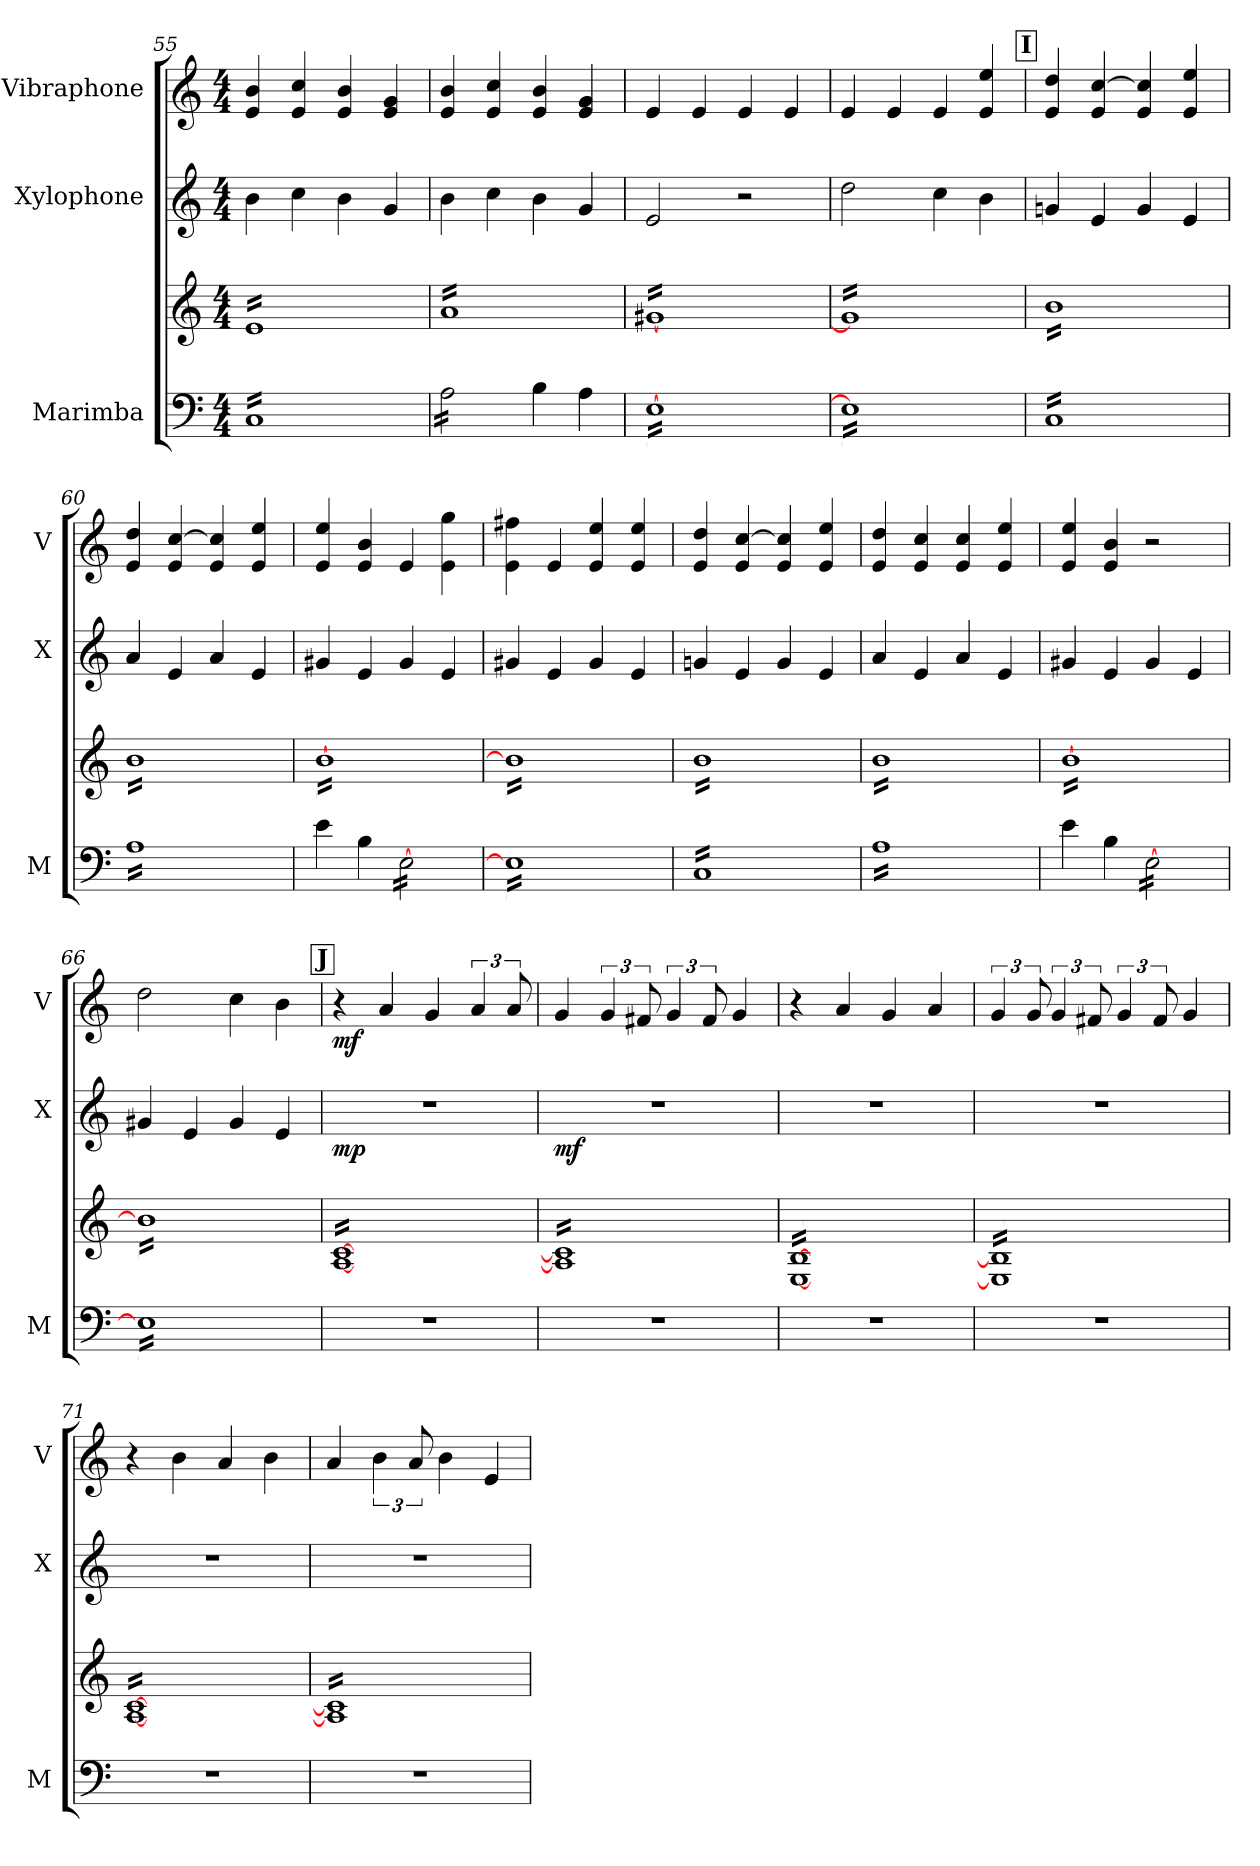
**kern	**kern	**dynam	**kern	**dynam	**kern	**dynam
*part3	*part3	*part3	*part2	*part2	*part1	*part1
*staff4	*staff3	*staff3/4	*staff2	*staff2	*staff1	*staff1
*I"Marimba	*	*	*I"Xylophone	*	*I"Vibraphone	*
*I'M	*	*	*I'X	*	*I'V	*
*clefF4	*clefG2	*	*clefG2	*	*clefG2	*
*	*	*	*ITrd-7c-12	*	*	*
*k[]	*k[]	*	*k[]	*	*k[]	*
*M4/4	*M4/4	*	*M4/4	*	*M4/4	*
=55	=55	=55	=55	=55	=55	=55
*tremolo	*	*	*	*	*	*
*	*tremolo	*	*	*	*	*
16CLL	16eLL	.	4bb\	.	4e/ 4b/	.
16C	16e	.	.	.	.	.
16C	16e	.	.	.	.	.
16C	16e	.	.	.	.	.
16C	16e	.	4ccc\	.	4e/ 4cc/	.
16C	16e	.	.	.	.	.
16C	16e	.	.	.	.	.
16C	16e	.	.	.	.	.
16C	16e	.	4bb\	.	4e/ 4b/	.
16C	16e	.	.	.	.	.
16C	16e	.	.	.	.	.
16C	16e	.	.	.	.	.
16C	16e	.	4gg/	.	4e/ 4g/	.
16C	16e	.	.	.	.	.
16C	16e	.	.	.	.	.
16CJJ	16eJJ	.	.	.	.	.
=56	=56	=56	=56	=56	=56	=56
16A\LL	16aLL	.	4bb\	.	4e/ 4b/	.
16A\	16a	.	.	.	.	.
16A\	16a	.	.	.	.	.
16A\	16a	.	.	.	.	.
16A\	16a	.	4ccc\	.	4e/ 4cc/	.
16A\	16a	.	.	.	.	.
16A\	16a	.	.	.	.	.
16A\JJ	16a	.	.	.	.	.
*Xtremolo	*	*	*	*	*	*
4B\	16a	.	4bb\	.	4e/ 4b/	.
.	16a	.	.	.	.	.
.	16a	.	.	.	.	.
.	16a	.	.	.	.	.
4A\	16a	.	4gg/	.	4e/ 4g/	.
.	16a	.	.	.	.	.
.	16a	.	.	.	.	.
.	16aJJ	.	.	.	.	.
=57	=57	=57	=57	=57	=57	=57
*tremolo	*	*	*	*	*	*
[16ELL	[16g#XLL	.	2ee/	.	4e/	.
16E	16g#X	.	.	.	.	.
16E	16g#X	.	.	.	.	.
16E	16g#X	.	.	.	.	.
16E	16g#X	.	.	.	4e/	.
16E	16g#X	.	.	.	.	.
16E	16g#X	.	.	.	.	.
16E	16g#X	.	.	.	.	.
16E	16g#X	.	2r	.	4e/	.
16E	16g#X	.	.	.	.	.
16E	16g#X	.	.	.	.	.
16E	16g#X	.	.	.	.	.
16E	16g#X	.	.	.	4e/	.
16E	16g#X	.	.	.	.	.
16E	16g#X	.	.	.	.	.
16EJJ	16g#XJJ	.	.	.	.	.
=58	=58	=58	=58	=58	=58	=58
16E]LL	16g#]LL	.	2ddd\	.	4e/	.
16E	16g#	.	.	.	.	.
16E	16g#	.	.	.	.	.
16E	16g#	.	.	.	.	.
16E	16g#	.	.	.	4e/	.
16E	16g#	.	.	.	.	.
16E	16g#	.	.	.	.	.
16E	16g#	.	.	.	.	.
16E	16g#	.	4ccc\	.	4e/	.
16E	16g#	.	.	.	.	.
16E	16g#	.	.	.	.	.
16E	16g#	.	.	.	.	.
16E	16g#	.	4bb\	.	4e/ 4ee/	.
16E	16g#	.	.	.	.	.
16E	16g#	.	.	.	.	.
16EJJ	16g#JJ	.	.	.	.	.
!!LO:PB:g=z
!!LO:REH:place=s1:a:B:fs=14:t=I
=59	=59	=59	=59	=59	=59	=59
16CLL	16bLL	.	4ggn/	.	4e/ 4dd/	.
16C	16b	.	.	.	.	.
16C	16b	.	.	.	.	.
16C	16b	.	.	.	.	.
16C	16b	.	4ee/	.	4e/ [4cc/	.
16C	16b	.	.	.	.	.
16C	16b	.	.	.	.	.
16C	16b	.	.	.	.	.
16C	16b	.	4gg/	.	4e/ 4cc/]	.
16C	16b	.	.	.	.	.
16C	16b	.	.	.	.	.
16C	16b	.	.	.	.	.
16C	16b	.	4ee/	.	4e/ 4ee/	.
16C	16b	.	.	.	.	.
16C	16b	.	.	.	.	.
16CJJ	16bJJ	.	.	.	.	.
=60	=60	=60	=60	=60	=60	=60
16ALL	16bLL	.	4aa/	.	4e/ 4dd/	.
16A	16b	.	.	.	.	.
16A	16b	.	.	.	.	.
16A	16b	.	.	.	.	.
16A	16b	.	4ee/	.	4e/ [4cc/	.
16A	16b	.	.	.	.	.
16A	16b	.	.	.	.	.
16A	16b	.	.	.	.	.
16A	16b	.	4aa/	.	4e/ 4cc/]	.
16A	16b	.	.	.	.	.
16A	16b	.	.	.	.	.
16A	16b	.	.	.	.	.
16A	16b	.	4ee/	.	4e/ 4ee/	.
16A	16b	.	.	.	.	.
16A	16b	.	.	.	.	.
16AJJ	16bJJ	.	.	.	.	.
*Xtremolo	*	*	*	*	*	*
=61	=61	=61	=61	=61	=61	=61
4e\	[16bLL	.	4gg#X/	.	4e/ 4ee/	.
.	16b	.	.	.	.	.
.	16b	.	.	.	.	.
.	16b	.	.	.	.	.
4B\	16b	.	4ee/	.	4e/ 4b/	.
.	16b	.	.	.	.	.
.	16b	.	.	.	.	.
.	16b	.	.	.	.	.
*tremolo	*	*	*	*	*	*
[16E\LL	16b	.	4gg#/	.	4e/	.
16E\	16b	.	.	.	.	.
16E\	16b	.	.	.	.	.
16E\	16b	.	.	.	.	.
16E\	16b	.	4ee/	.	4e\ 4gg\	.
16E\	16b	.	.	.	.	.
16E\	16b	.	.	.	.	.
16E\JJ	16bJJ	.	.	.	.	.
=62	=62	=62	=62	=62	=62	=62
16E]LL	16b]LL	.	4gg#X/	.	4e\ 4ff#X\	.
16E	16b	.	.	.	.	.
16E	16b	.	.	.	.	.
16E	16b	.	.	.	.	.
16E	16b	.	4ee/	.	4e/	.
16E	16b	.	.	.	.	.
16E	16b	.	.	.	.	.
16E	16b	.	.	.	.	.
16E	16b	.	4gg#/	.	4e/ 4ee/	.
16E	16b	.	.	.	.	.
16E	16b	.	.	.	.	.
16E	16b	.	.	.	.	.
16E	16b	.	4ee/	.	4e/ 4ee/	.
16E	16b	.	.	.	.	.
16E	16b	.	.	.	.	.
16EJJ	16bJJ	.	.	.	.	.
=63	=63	=63	=63	=63	=63	=63
16CLL	16bLL	.	4ggn/	.	4e/ 4dd/	.
16C	16b	.	.	.	.	.
16C	16b	.	.	.	.	.
16C	16b	.	.	.	.	.
16C	16b	.	4ee/	.	4e/ [4cc/	.
16C	16b	.	.	.	.	.
16C	16b	.	.	.	.	.
16C	16b	.	.	.	.	.
16C	16b	.	4gg/	.	4e/ 4cc/]	.
16C	16b	.	.	.	.	.
16C	16b	.	.	.	.	.
16C	16b	.	.	.	.	.
16C	16b	.	4ee/	.	4e/ 4ee/	.
16C	16b	.	.	.	.	.
16C	16b	.	.	.	.	.
16CJJ	16bJJ	.	.	.	.	.
=64	=64	=64	=64	=64	=64	=64
16ALL	16bLL	.	4aa/	.	4e/ 4dd/	.
16A	16b	.	.	.	.	.
16A	16b	.	.	.	.	.
16A	16b	.	.	.	.	.
16A	16b	.	4ee/	.	4e/ 4cc/	.
16A	16b	.	.	.	.	.
16A	16b	.	.	.	.	.
16A	16b	.	.	.	.	.
16A	16b	.	4aa/	.	4e/ 4cc/	.
16A	16b	.	.	.	.	.
16A	16b	.	.	.	.	.
16A	16b	.	.	.	.	.
16A	16b	.	4ee/	.	4e/ 4ee/	.
16A	16b	.	.	.	.	.
16A	16b	.	.	.	.	.
16AJJ	16bJJ	.	.	.	.	.
*Xtremolo	*	*	*	*	*	*
=65	=65	=65	=65	=65	=65	=65
4e\	[16bLL	.	4gg#X/	.	4e/ 4ee/	.
.	16b	.	.	.	.	.
.	16b	.	.	.	.	.
.	16b	.	.	.	.	.
4B\	16b	.	4ee/	.	4e/ 4b/	.
.	16b	.	.	.	.	.
.	16b	.	.	.	.	.
.	16b	.	.	.	.	.
*tremolo	*	*	*	*	*	*
[16E\LL	16b	.	4gg#/	.	2r	.
16E\	16b	.	.	.	.	.
16E\	16b	.	.	.	.	.
16E\	16b	.	.	.	.	.
16E\	16b	.	4ee/	.	.	.
16E\	16b	.	.	.	.	.
16E\	16b	.	.	.	.	.
16E\JJ	16bJJ	.	.	.	.	.
=66	=66	=66	=66	=66	=66	=66
16E]LL	16b]LL	.	4gg#X/	.	2dd\	.
16E	16b	.	.	.	.	.
16E	16b	.	.	.	.	.
16E	16b	.	.	.	.	.
16E	16b	.	4ee/	.	.	.
16E	16b	.	.	.	.	.
16E	16b	.	.	.	.	.
16E	16b	.	.	.	.	.
16E	16b	.	4gg#/	.	4cc\	.
16E	16b	.	.	.	.	.
16E	16b	.	.	.	.	.
16E	16b	.	.	.	.	.
16E	16b	.	4ee/	.	4b\	.
16E	16b	.	.	.	.	.
16E	16b	.	.	.	.	.
16EJJ	16bJJ	.	.	.	.	.
*Xtremolo	*	*	*	*	*	*
!!LO:LB:g=z
!!LO:REH:place=s1:a:B:fs=14:t=J
=67	=67	=67	=67	=67	=67	=67
!	!	!LO:DY:b=2	!	!	!	!
!	!	!LO:DY:n=1:b	!	!LO:DY:b	!	!LO:DY:b
1r	[16A [16cLL	mp mp	1r	mp	4r	mf
.	16A 16c	.	.	.	.	.
.	16A 16c	.	.	.	.	.
.	16A 16c	.	.	.	.	.
.	16A 16c	.	.	.	4a/	.
.	16A 16c	.	.	.	.	.
.	16A 16c	.	.	.	.	.
.	16A 16c	.	.	.	.	.
.	16A 16c	.	.	.	4g/	.
.	16A 16c	.	.	.	.	.
.	16A 16c	.	.	.	.	.
.	16A 16c	.	.	.	.	.
.	16A 16c	.	.	.	6a/	.
.	16A 16c	.	.	.	.	.
.	16A 16c	.	.	.	.	.
.	.	.	.	.	12a/	.
.	16A 16cJJ	.	.	.	.	.
=68	=68	=68	=68	=68	=68	=68
!	!	!	!	!LO:DY:b	!	!
1r	16A] 16c]LL	.	1r	mf	4g/	.
.	16A 16c	.	.	.	.	.
.	16A 16c	.	.	.	.	.
.	16A 16c	.	.	.	.	.
.	16A 16c	.	.	.	6g/	.
.	16A 16c	.	.	.	.	.
.	16A 16c	.	.	.	.	.
.	.	.	.	.	12f#X/	.
.	16A 16c	.	.	.	.	.
.	16A 16c	.	.	.	6g/	.
.	16A 16c	.	.	.	.	.
.	16A 16c	.	.	.	.	.
.	.	.	.	.	12f#/	.
.	16A 16c	.	.	.	.	.
.	16A 16c	.	.	.	4g/	.
.	16A 16c	.	.	.	.	.
.	16A 16c	.	.	.	.	.
.	16A 16cJJ	.	.	.	.	.
=69	=69	=69	=69	=69	=69	=69
1r	[16E [16BLL	.	1r	.	4r	.
.	16E 16B	.	.	.	.	.
.	16E 16B	.	.	.	.	.
.	16E 16B	.	.	.	.	.
.	16E 16B	.	.	.	4a/	.
.	16E 16B	.	.	.	.	.
.	16E 16B	.	.	.	.	.
.	16E 16B	.	.	.	.	.
.	16E 16B	.	.	.	4g/	.
.	16E 16B	.	.	.	.	.
.	16E 16B	.	.	.	.	.
.	16E 16B	.	.	.	.	.
.	16E 16B	.	.	.	4a/	.
.	16E 16B	.	.	.	.	.
.	16E 16B	.	.	.	.	.
.	16E 16BJJ	.	.	.	.	.
=70	=70	=70	=70	=70	=70	=70
1r	16E] 16B]LL	.	1r	.	6g/	.
.	16E 16B	.	.	.	.	.
.	16E 16B	.	.	.	.	.
.	.	.	.	.	12g/	.
.	16E 16B	.	.	.	.	.
.	16E 16B	.	.	.	6g/	.
.	16E 16B	.	.	.	.	.
.	16E 16B	.	.	.	.	.
.	.	.	.	.	12f#X/	.
.	16E 16B	.	.	.	.	.
.	16E 16B	.	.	.	6g/	.
.	16E 16B	.	.	.	.	.
.	16E 16B	.	.	.	.	.
.	.	.	.	.	12f#/	.
.	16E 16B	.	.	.	.	.
.	16E 16B	.	.	.	4g/	.
.	16E 16B	.	.	.	.	.
.	16E 16B	.	.	.	.	.
.	16E 16BJJ	.	.	.	.	.
!!LO:LB:g=z
=71	=71	=71	=71	=71	=71	=71
1r	[16A [16cLL	.	1r	.	4r	.
.	16A 16c	.	.	.	.	.
.	16A 16c	.	.	.	.	.
.	16A 16c	.	.	.	.	.
.	16A 16c	.	.	.	4b\	.
.	16A 16c	.	.	.	.	.
.	16A 16c	.	.	.	.	.
.	16A 16c	.	.	.	.	.
.	16A 16c	.	.	.	4a/	.
.	16A 16c	.	.	.	.	.
.	16A 16c	.	.	.	.	.
.	16A 16c	.	.	.	.	.
.	16A 16c	.	.	.	4b\	.
.	16A 16c	.	.	.	.	.
.	16A 16c	.	.	.	.	.
.	16A 16cJJ	.	.	.	.	.
=72	=72	=72	=72	=72	=72	=72
1r	16A] 16c]LL	.	1r	.	4a/	.
.	16A 16c	.	.	.	.	.
.	16A 16c	.	.	.	.	.
.	16A 16c	.	.	.	.	.
.	16A 16c	.	.	.	6b\	.
.	16A 16c	.	.	.	.	.
.	16A 16c	.	.	.	.	.
.	.	.	.	.	12a/	.
.	16A 16c	.	.	.	.	.
.	16A 16c	.	.	.	4b\	.
.	16A 16c	.	.	.	.	.
.	16A 16c	.	.	.	.	.
.	16A 16c	.	.	.	.	.
.	16A 16c	.	.	.	4e/	.
.	16A 16c	.	.	.	.	.
.	16A 16c	.	.	.	.	.
.	16A 16cJJ	.	.	.	.	.
*	*Xtremolo	*	*	*	*	*
=	=	=	=	=	=	=
*-	*-	*-	*-	*-	*-	*-
